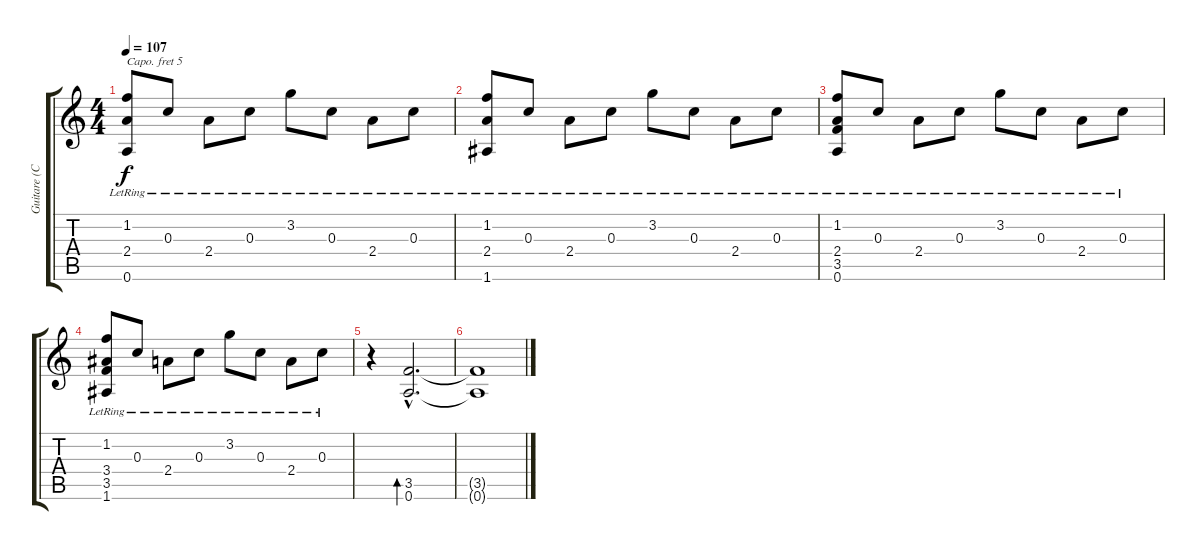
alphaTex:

\track ("Guitare (Capo 5th)" "Guitare (C") {instrument acousticguitarnylon}
\staff {score tabs}
\capo 5
\tuning (E4 B3 G3 D3 A2 E2) {hide}
\ts (4 4)
\tempo 107
\clef g2
\ks c
(1.2{lr} 2.4{lr} 0.6{lr}).8{dy f} 0.3{lr}.8 2.4{lr}.8 0.3{lr}.8 3.2{lr}.8 0.3{lr}.8 2.4{lr}.8 0.3{lr}.8 |
(1.2{lr} 2.4{lr} 1.6{lr}).8 0.3{lr}.8 2.4{lr}.8 0.3{lr}.8 3.2{lr}.8 0.3{lr}.8 2.4{lr}.8 0.3{lr}.8 |
(1.2{lr} 2.4{lr} 3.5{lr} 0.6{lr}).8 0.3{lr}.8 2.4{lr}.8 0.3{lr}.8 3.2{lr}.8 0.3{lr}.8 2.4{lr}.8 0.3{lr}.8 |
(1.2{lr} 3.4{lr} 3.5{lr} 1.6{lr}).8 0.3{lr}.8 2.4{lr}.8 0.3{lr}.8 3.2{lr}.8 0.3{lr}.8 2.4{lr}.8 0.3{lr}.8 |
r.4 (3.5{hac} 0.6{hac}).2{d bd 60} |
(3.5{t} 0.6{t}).1
